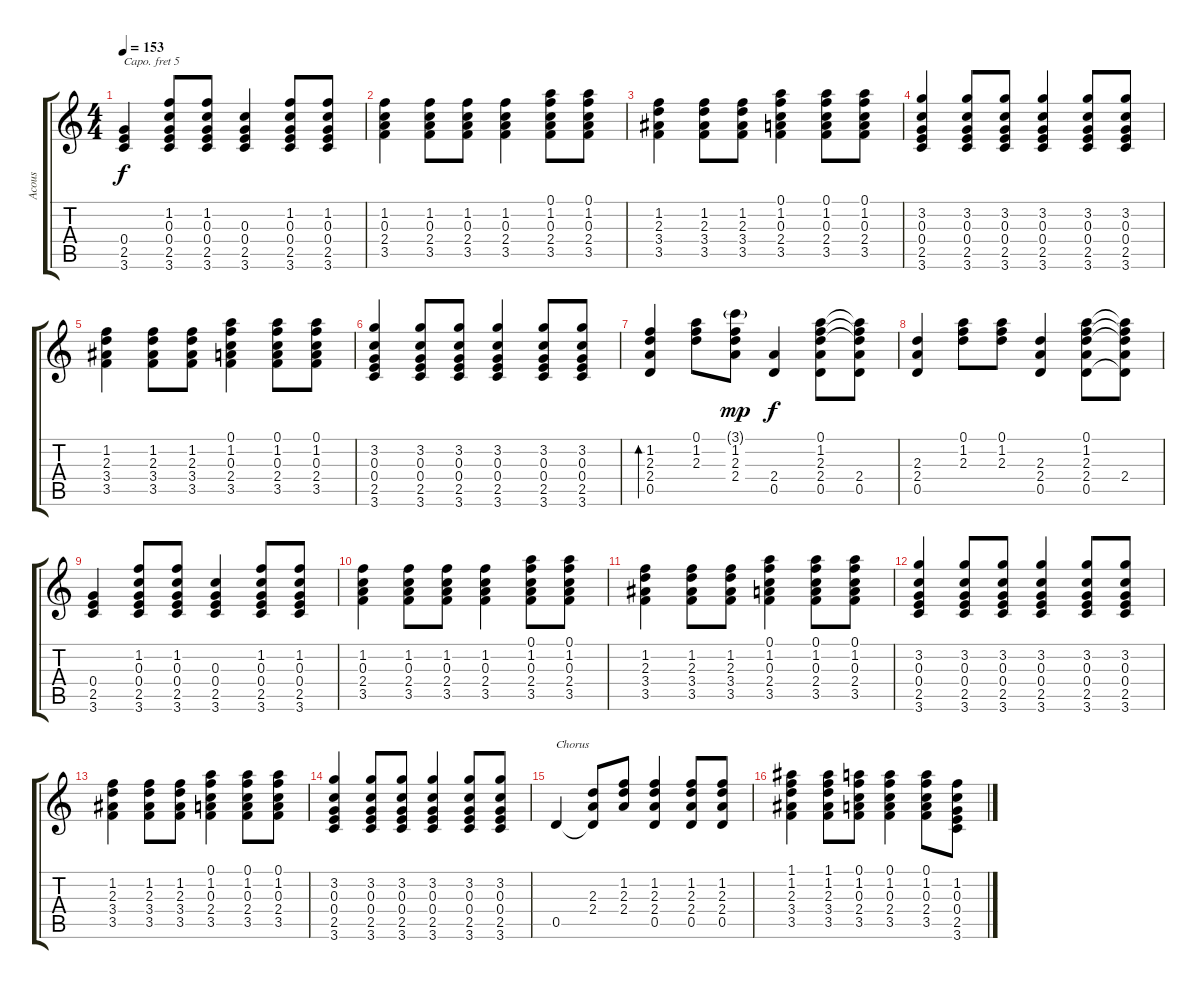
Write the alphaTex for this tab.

\track ("Acous" "Acous") {instrument acousticguitarsteel}
\staff {score tabs}
\capo 5
\tuning (E4 B3 G3 D3 A2 E2) {hide}
\ts (4 4)
\tempo 153
\clef g2
\ks c
(0.4 2.5 3.6).4{dy f} (1.2 0.3 0.4 2.5 3.6).8 (1.2 0.3 0.4 2.5 3.6).8 (0.3 0.4 2.5 3.6).4 (1.2 0.3 0.4 2.5 3.6).8 (1.2 0.3 0.4 2.5 3.6).8 |
(1.2 0.3 2.4 3.5).4 (1.2 0.3 2.4 3.5).8 (1.2 0.3 2.4 3.5).8 (1.2 0.3 2.4 3.5).4 (0.1 1.2 0.3 2.4 3.5).8 (0.1 1.2 0.3 2.4 3.5).8 |
(1.2 2.3 3.4 3.5).4 (1.2 2.3 3.4 3.5).8 (1.2 2.3 3.4 3.5).8 (0.1 1.2 0.3 2.4 3.5).4 (0.1 1.2 0.3 2.4 3.5).8 (0.1 1.2 0.3 2.4 3.5).8 |
(3.2 0.3 0.4 2.5 3.6).4 (3.2 0.3 0.4 2.5 3.6).8 (3.2 0.3 0.4 2.5 3.6).8 (3.2 0.3 0.4 2.5 3.6).4 (3.2 0.3 0.4 2.5 3.6).8 (3.2 0.3 0.4 2.5 3.6).8 |
(1.2 2.3 3.4 3.5).4 (1.2 2.3 3.4 3.5).8 (1.2 2.3 3.4 3.5).8 (0.1 1.2 0.3 2.4 3.5).4 (0.1 1.2 0.3 2.4 3.5).8 (0.1 1.2 0.3 2.4 3.5).8 |
(3.2 0.3 0.4 2.5 3.6).4 (3.2 0.3 0.4 2.5 3.6).8 (3.2 0.3 0.4 2.5 3.6).8 (3.2 0.3 0.4 2.5 3.6).4 (3.2 0.3 0.4 2.5 3.6).8 (3.2 0.3 0.4 2.5 3.6).8 |
(1.2 2.3 2.4 0.5).4{bd 60} (0.1 1.2 2.3).8 (3.1{g} 1.2 2.3 2.4).8{dy mp} (2.4 0.5).4{dy f} (0.1 1.2 2.3 2.4 0.5).8 (0.1{t} 1.2{t} 2.3{t} 2.4 0.5).8 |
(2.3 2.4 0.5).4 (0.1 1.2 2.3).8 (0.1 1.2 2.3).8 (2.3 2.4 0.5).4 (0.1 1.2 2.3 2.4 0.5).8 (0.1{t} 1.2{t} 2.3{t} 2.4 0.5{t}).8 |
(0.4 2.5 3.6).4 (1.2 0.3 0.4 2.5 3.6).8 (1.2 0.3 0.4 2.5 3.6).8 (0.3 0.4 2.5 3.6).4 (1.2 0.3 0.4 2.5 3.6).8 (1.2 0.3 0.4 2.5 3.6).8 |
(1.2 0.3 2.4 3.5).4 (1.2 0.3 2.4 3.5).8 (1.2 0.3 2.4 3.5).8 (1.2 0.3 2.4 3.5).4 (0.1 1.2 0.3 2.4 3.5).8 (0.1 1.2 0.3 2.4 3.5).8 |
(1.2 2.3 3.4 3.5).4 (1.2 2.3 3.4 3.5).8 (1.2 2.3 3.4 3.5).8 (0.1 1.2 0.3 2.4 3.5).4 (0.1 1.2 0.3 2.4 3.5).8 (0.1 1.2 0.3 2.4 3.5).8 |
(3.2 0.3 0.4 2.5 3.6).4 (3.2 0.3 0.4 2.5 3.6).8 (3.2 0.3 0.4 2.5 3.6).8 (3.2 0.3 0.4 2.5 3.6).4 (3.2 0.3 0.4 2.5 3.6).8 (3.2 0.3 0.4 2.5 3.6).8 |
(1.2 2.3 3.4 3.5).4 (1.2 2.3 3.4 3.5).8 (1.2 2.3 3.4 3.5).8 (0.1 1.2 0.3 2.4 3.5).4 (0.1 1.2 0.3 2.4 3.5).8 (0.1 1.2 0.3 2.4 3.5).8 |
(3.2 0.3 0.4 2.5 3.6).4 (3.2 0.3 0.4 2.5 3.6).8 (3.2 0.3 0.4 2.5 3.6).8 (3.2 0.3 0.4 2.5 3.6).4 (3.2 0.3 0.4 2.5 3.6).8 (3.2 0.3 0.4 2.5 3.6).8 |
0.5.4{txt "Chorus"} (2.3 2.4 0.5{t}).8 (1.2 2.3 2.4).8 (1.2 2.3 2.4 0.5).4 (1.2 2.3 2.4 0.5).8 (1.2 2.3 2.4 0.5).8 |
(1.1 1.2 2.3 3.4 3.5).4 (1.1 1.2 2.3 3.4 3.5).8 (0.1 1.2 0.3 2.4 3.5).8 (0.1 1.2 0.3 2.4 3.5).4 (0.1 1.2 0.3 2.4 3.5).8 (1.2 0.3 0.4 2.5 3.6).8
